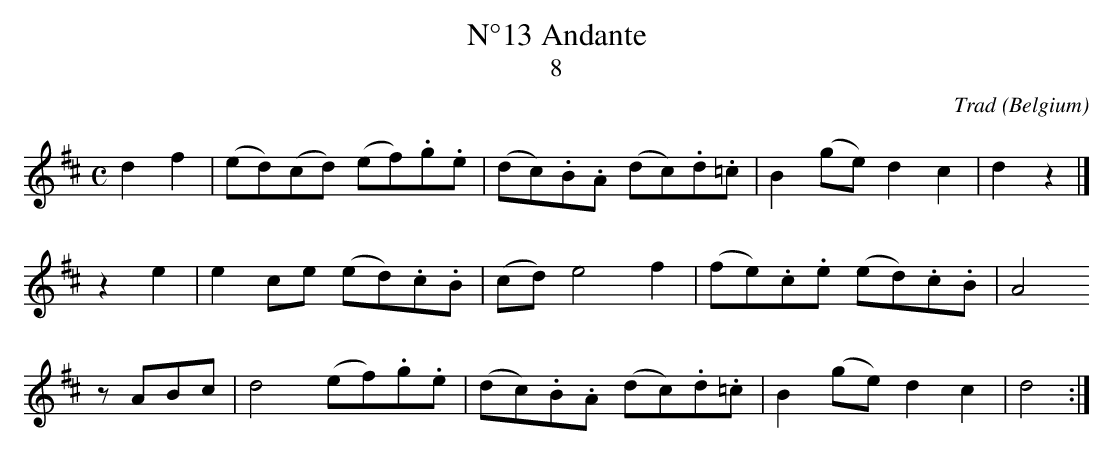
X:1
T:N°13 Andante
T:8
C:Trad
O:Belgium
M:C
L:1/8
K:Dmaj
d2f2|(ed)(cd) (ef).g.e|(dc).B.A (dc).d.=c|B2(ge) d2c2|d2z2|]
z2e2|e2ce (ed).c.B|(cd) e4 f2|(fe).c.e (ed).c.B|A4
zABc|d4(ef).g.e|(dc).B.A (dc).d.=c|B2(ge) d2c2|d4:|]
